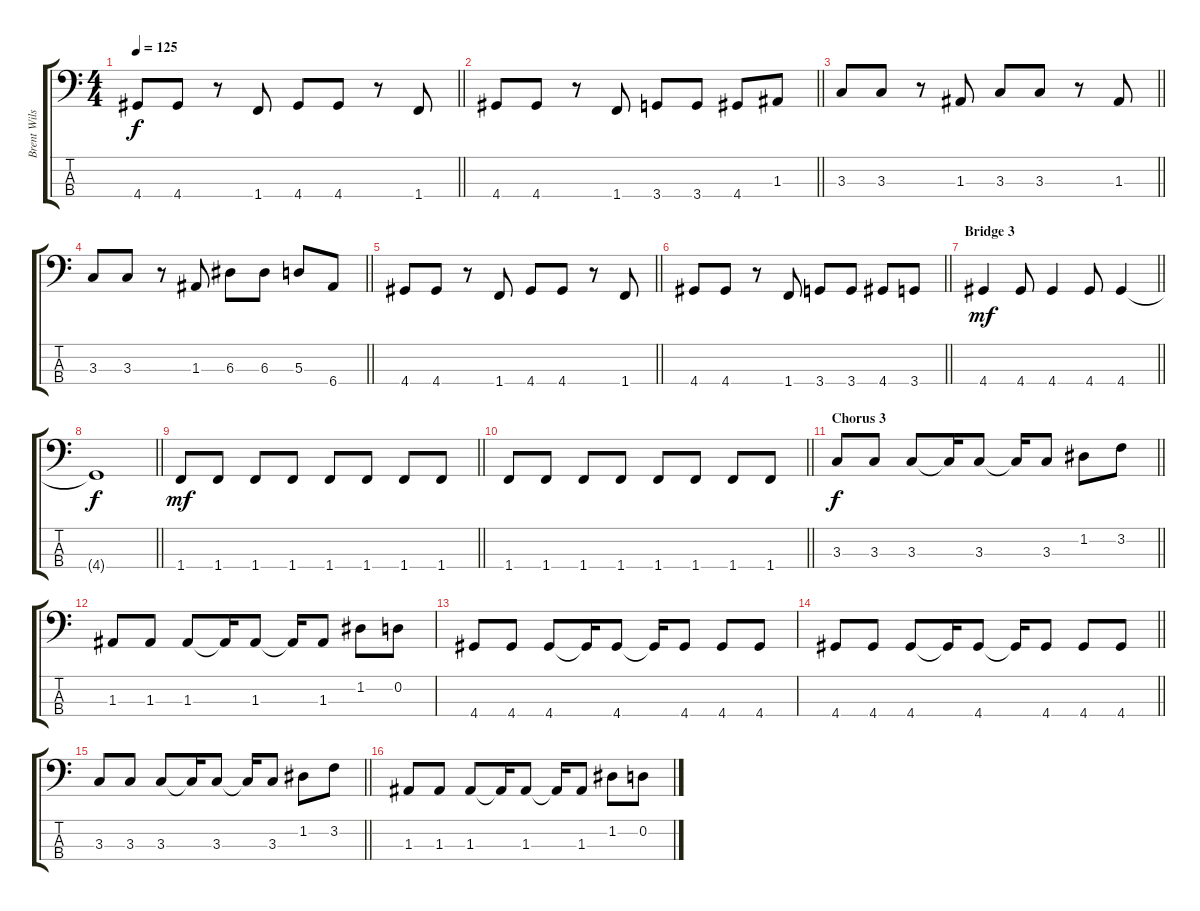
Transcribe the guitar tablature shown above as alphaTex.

\track ("Brent Wilson (Bass)" "Brent Wils") {instrument electricbasspick}
\staff {score tabs}
\tuning (G2 D2 A1 E1) {hide}
\ts (4 4)
\tempo 125
\clef f4
\barLineRight lightlight
\ks c
4.4.8{dy f} 4.4.8 r.8 1.4.8 4.4.8 4.4.8 r.8 1.4.8 |
\barLineRight lightlight
4.4.8 4.4.8 r.8 1.4.8 3.4.8 3.4.8 4.4.8 1.3.8 |
\barLineRight lightlight
3.3.8 3.3.8 r.8 1.3.8 3.3.8 3.3.8 r.8 1.3.8 |
\barLineRight lightlight
3.3.8 3.3.8 r.8 1.3.8 6.3.8 6.3.8 5.3.8 6.4.8 |
\barLineRight lightlight
4.4.8 4.4.8 r.8 1.4.8 4.4.8 4.4.8 r.8 1.4.8 |
\barLineRight lightlight
4.4.8 4.4.8 r.8 1.4.8 3.4.8 3.4.8 4.4.8 3.4.8 |
\section ("" "Bridge 3")
\barLineRight lightlight
4.4.4{dy mf} 4.4.8 4.4.4 4.4.8 4.4.4 |
\barLineRight lightlight
4.4{t}.1{dy f} |
\barLineRight lightlight
1.4.8{dy mf} 1.4.8 1.4.8 1.4.8 1.4.8 1.4.8 1.4.8 1.4.8 |
\barLineRight lightlight
1.4.8 1.4.8 1.4.8 1.4.8 1.4.8 1.4.8 1.4.8 1.4.8 |
\section ("" "Chorus 3")
\barLineRight lightlight
3.3.8{dy f} 3.3.8 3.3.8 3.3{t}.16 3.3.8 3.3{t}.16 3.3.8 1.2.8 3.2.8 |
1.3.8 1.3.8 1.3.8 1.3{t}.16 1.3.8 1.3{t}.16 1.3.8 1.2.8 0.2.8 |
4.4.8 4.4.8 4.4.8 4.4{t}.16 4.4.8 4.4{t}.16 4.4.8 4.4.8 4.4.8 |
\barLineRight lightlight
4.4.8 4.4.8 4.4.8 4.4{t}.16 4.4.8 4.4{t}.16 4.4.8 4.4.8 4.4.8 |
\barLineRight lightlight
3.3.8 3.3.8 3.3.8 3.3{t}.16 3.3.8 3.3{t}.16 3.3.8 1.2.8 3.2.8 |
1.3.8 1.3.8 1.3.8 1.3{t}.16 1.3.8 1.3{t}.16 1.3.8 1.2.8 0.2.8
